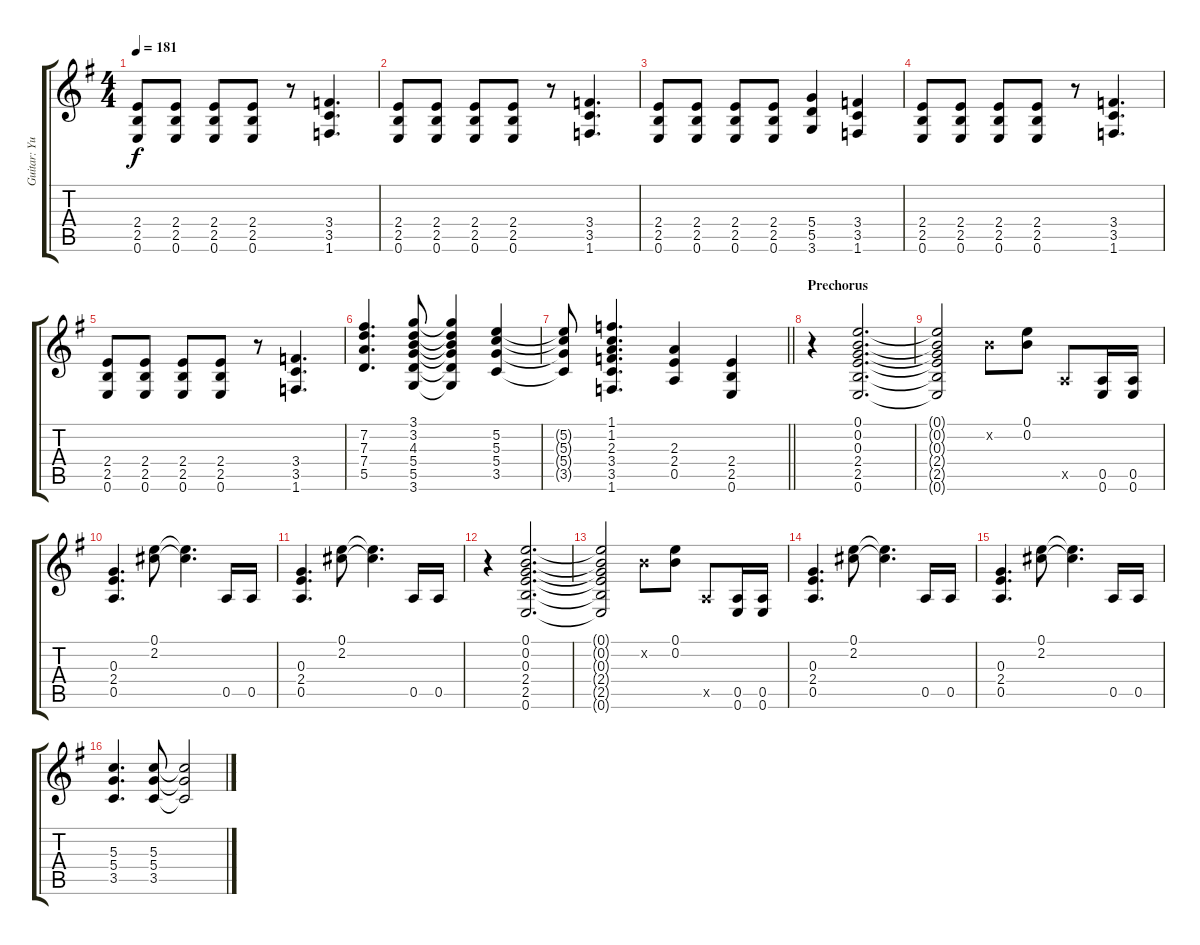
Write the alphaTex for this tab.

\track ("Guitar: Yui Hirasawa" "Guitar: Yu") {instrument overdrivenguitar}
\staff {score tabs}
\tuning (E4 B3 G3 D3 A2 E2) {hide}
\ts (4 4)
\tempo 181
\clef g2
\ks g
(2.4 2.5 0.6).8{dy f} (2.4 2.5 0.6).8 (2.4 2.5 0.6).8 (2.4 2.5 0.6).8 r.8 (3.4 3.5 1.6).4{d} |
(2.4 2.5 0.6).8 (2.4 2.5 0.6).8 (2.4 2.5 0.6).8 (2.4 2.5 0.6).8 r.8 (3.4 3.5 1.6).4{d} |
(2.4 2.5 0.6).8 (2.4 2.5 0.6).8 (2.4 2.5 0.6).8 (2.4 2.5 0.6).8 (5.4 5.5 3.6).4 (3.4 3.5 1.6).4 |
(2.4 2.5 0.6).8 (2.4 2.5 0.6).8 (2.4 2.5 0.6).8 (2.4 2.5 0.6).8 r.8 (3.4 3.5 1.6).4{d} |
(2.4 2.5 0.6).8 (2.4 2.5 0.6).8 (2.4 2.5 0.6).8 (2.4 2.5 0.6).8 r.8 (3.4 3.5 1.6).4{d} |
(7.2 7.3 7.4 5.5).4{d} (3.1 3.2 4.3 5.4 5.5 3.6).8 (3.1{t} 3.2{t} 4.3{t} 5.4{t} 5.5{t} 3.6{t}).4 (5.2 5.3 5.4 3.5).4 |
\barLineRight lightlight
(5.2{t} 5.3{t} 5.4{t} 3.5{t}).8 (1.1 1.2 2.3 3.4 3.5 1.6).4{d} (2.3 2.4 0.5).4 (2.4 2.5 0.6).4 |
\section ("" "Prechorus")
r.4 (0.1 0.2 0.3 2.4 2.5 0.6).2{d} |
(0.1{t} 0.2{t} 0.3{t} 2.4{t} 2.5{t} 0.6{t}).2 0.2{x}.8 (0.1 0.2).8 0.5{x}.8 (0.5 0.6).16 (0.5 0.6).16 |
(0.3 2.4 0.5).4{d} (0.1 2.2).8 (0.1{t} 2.2{t}).4{d} 0.5.16 0.5.16 |
(0.3 2.4 0.5).4{d} (0.1 2.2).8 (0.1{t} 2.2{t}).4{d} 0.5.16 0.5.16 |
r.4 (0.1 0.2 0.3 2.4 2.5 0.6).2{d} |
(0.1{t} 0.2{t} 0.3{t} 2.4{t} 2.5{t} 0.6{t}).2 0.2{x}.8 (0.1 0.2).8 0.5{x}.8 (0.5 0.6).16 (0.5 0.6).16 |
(0.3 2.4 0.5).4{d} (0.1 2.2).8 (0.1{t} 2.2{t}).4{d} 0.5.16 0.5.16 |
(0.3 2.4 0.5).4{d} (0.1 2.2).8 (0.1{t} 2.2{t}).4{d} 0.5.16 0.5.16 |
(5.3 5.4 3.5).4{d} (5.3 5.4 3.5).8 (5.3{t} 5.4{t} 3.5{t}).2
